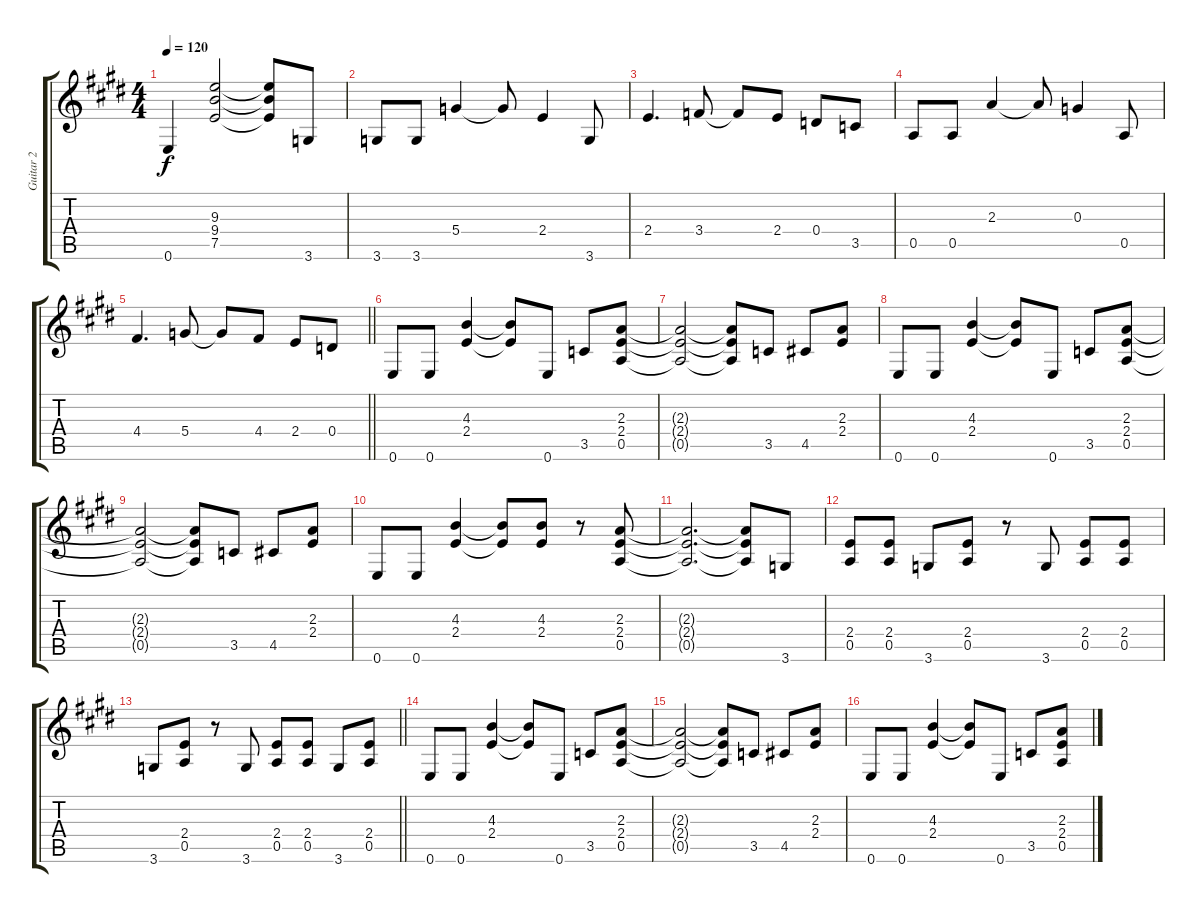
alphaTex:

\track ("Guitar 2" "Guitar 2") {instrument overdrivenguitar}
\staff {score tabs}
\tuning (E4 B3 G3 D3 A2 E2) {hide}
\ts (4 4)
\tempo 120
\clef g2
\ks e
0.6{t}.4{dy f} (9.3 9.4 7.5).2 (9.3{t} 9.4{t} 7.5{t}).8 3.6.8 |
3.6.8 3.6.8 5.4.4 5.4{t}.8 2.4.4 3.6.8 |
2.4.4{d} 3.4.8 3.4{t}.8 2.4.8 0.4.8 3.5.8 |
0.5.8 0.5.8 2.3.4 2.3{t}.8 0.3.4 0.5.8 |
\barLineRight lightlight
4.4.4{d} 5.4.8 5.4{t}.8 4.4.8 2.4.8 0.4.8 |
0.6.8 0.6.8 (4.3 2.4).4 (4.3{t} 2.4{t}).8 0.6.8 3.5.8 (2.3 2.4 0.5).8 |
(2.3{t} 2.4{t} 0.5{t}).2 (2.3{t} 2.4{t} 0.5{t}).8 3.5.8 4.5.8 (2.3 2.4).8 |
0.6.8 0.6.8 (4.3 2.4).4 (4.3{t} 2.4{t}).8 0.6.8 3.5.8 (2.3 2.4 0.5).8 |
(2.3{t} 2.4{t} 0.5{t}).2 (2.3{t} 2.4{t} 0.5{t}).8 3.5.8 4.5.8 (2.3 2.4).8 |
0.6.8 0.6.8 (4.3 2.4).4 (4.3{t} 2.4{t}).8 (4.3 2.4).8 r.8 (2.3 2.4 0.5).8 |
(2.3{t} 2.4{t} 0.5{t}).2{d} (2.3{t} 2.4{t} 0.5{t}).8 3.6.8 |
(2.4 0.5).8 (2.4 0.5).8 3.6.8 (2.4 0.5).8 r.8 3.6.8 (2.4 0.5).8 (2.4 0.5).8 |
\barLineRight lightlight
3.6.8 (2.4 0.5).8 r.8 3.6.8 (2.4 0.5).8 (2.4 0.5).8 3.6.8 (2.4 0.5).8 |
0.6.8 0.6.8 (4.3 2.4).4 (4.3{t} 2.4{t}).8 0.6.8 3.5.8 (2.3 2.4 0.5).8 |
(2.3{t} 2.4{t} 0.5{t}).2 (2.3{t} 2.4{t} 0.5{t}).8 3.5.8 4.5.8 (2.3 2.4).8 |
0.6.8 0.6.8 (4.3 2.4).4 (4.3{t} 2.4{t}).8 0.6.8 3.5.8 (2.3 2.4 0.5).8
